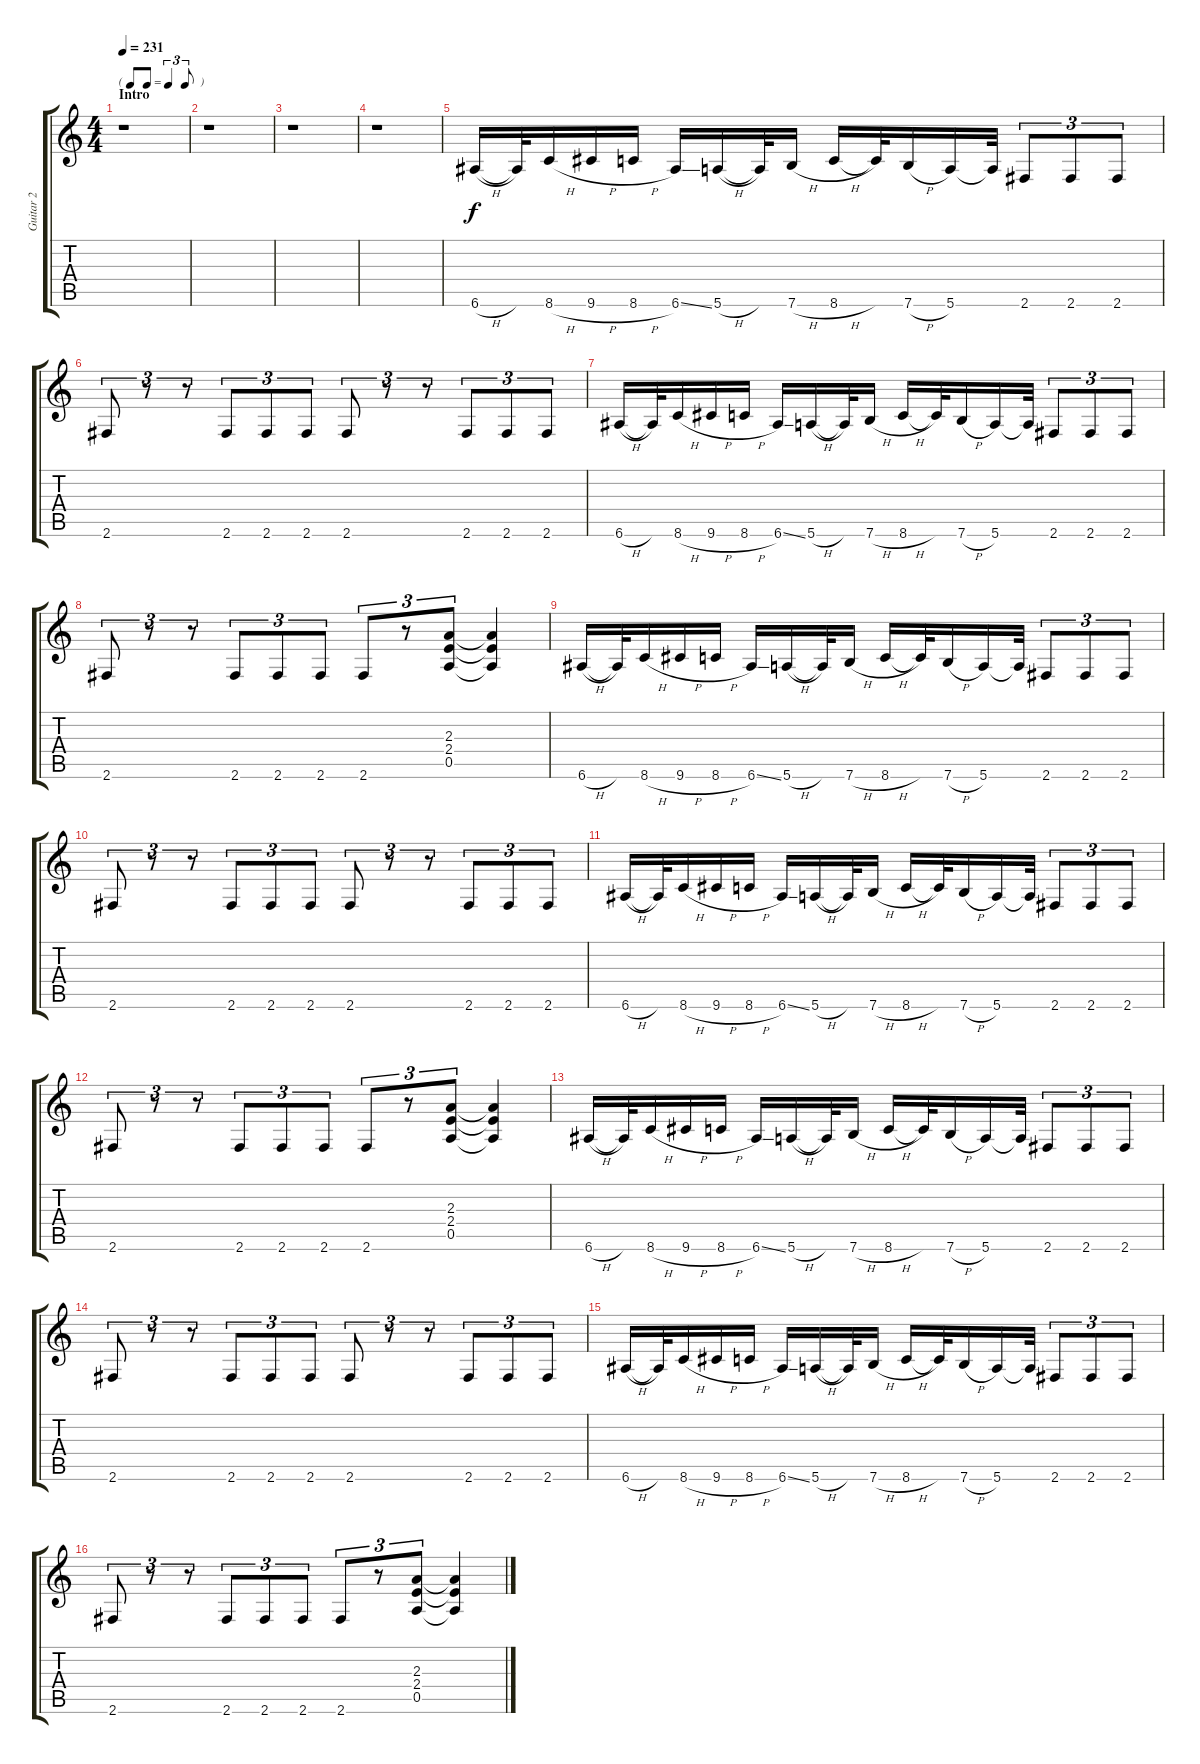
\track ("Guitar 2" "Guitar 2") {instrument distortionguitar}
\staff {score tabs}
\tuning (E4 B3 G3 D3 A2 E2) {hide}
\ts (4 4)
\tf triplet8th
\section ("" "Intro")
\tempo 231
\clef g2
\ks c
r.1{dy f instrument distortionguitar} |
r.1 |
r.1 |
r.1 |
6.6{h}.16 6.6{t}.32 8.6{h}.16 9.6{h}.16 8.6{h}.16 6.6{ss}.16 5.6{h}.16 5.6{t}.32 7.6{h}.16 8.6{h}.16 8.6{t}.32 7.6{h}.16 5.6.16 5.6{t}.32 2.6.8{tu (3 2)} 2.6.8{tu (3 2)} 2.6.8{tu (3 2)} |
2.6.8{tu (3 2)} r.8{tu (3 2)} r.8{tu (3 2)} 2.6.8{tu (3 2)} 2.6.8{tu (3 2)} 2.6.8{tu (3 2)} 2.6.8{tu (3 2)} r.8{tu (3 2)} r.8{tu (3 2)} 2.6.8{tu (3 2)} 2.6.8{tu (3 2)} 2.6.8{tu (3 2)} |
6.6{h}.16 6.6{t}.32 8.6{h}.16 9.6{h}.16 8.6{h}.16 6.6{ss}.16 5.6{h}.16 5.6{t}.32 7.6{h}.16 8.6{h}.16 8.6{t}.32 7.6{h}.16 5.6.16 5.6{t}.32 2.6.8{tu (3 2)} 2.6.8{tu (3 2)} 2.6.8{tu (3 2)} |
2.6.8{tu (3 2)} r.8{tu (3 2)} r.8{tu (3 2)} 2.6.8{tu (3 2)} 2.6.8{tu (3 2)} 2.6.8{tu (3 2)} 2.6.8{tu (3 2)} r.8{tu (3 2)} (2.3 2.4 0.5).8{tu (3 2)} (2.3{t} 2.4{t} 0.5{t}).4 |
6.6{h}.16 6.6{t}.32 8.6{h}.16 9.6{h}.16 8.6{h}.16 6.6{ss}.16 5.6{h}.16 5.6{t}.32 7.6{h}.16 8.6{h}.16 8.6{t}.32 7.6{h}.16 5.6.16 5.6{t}.32 2.6.8{tu (3 2)} 2.6.8{tu (3 2)} 2.6.8{tu (3 2)} |
2.6.8{tu (3 2)} r.8{tu (3 2)} r.8{tu (3 2)} 2.6.8{tu (3 2)} 2.6.8{tu (3 2)} 2.6.8{tu (3 2)} 2.6.8{tu (3 2)} r.8{tu (3 2)} r.8{tu (3 2)} 2.6.8{tu (3 2)} 2.6.8{tu (3 2)} 2.6.8{tu (3 2)} |
6.6{h}.16 6.6{t}.32 8.6{h}.16 9.6{h}.16 8.6{h}.16 6.6{ss}.16 5.6{h}.16 5.6{t}.32 7.6{h}.16 8.6{h}.16 8.6{t}.32 7.6{h}.16 5.6.16 5.6{t}.32 2.6.8{tu (3 2)} 2.6.8{tu (3 2)} 2.6.8{tu (3 2)} |
2.6.8{tu (3 2)} r.8{tu (3 2)} r.8{tu (3 2)} 2.6.8{tu (3 2)} 2.6.8{tu (3 2)} 2.6.8{tu (3 2)} 2.6.8{tu (3 2)} r.8{tu (3 2)} (2.3 2.4 0.5).8{tu (3 2)} (2.3{t} 2.4{t} 0.5{t}).4 |
6.6{h}.16 6.6{t}.32 8.6{h}.16 9.6{h}.16 8.6{h}.16 6.6{ss}.16 5.6{h}.16 5.6{t}.32 7.6{h}.16 8.6{h}.16 8.6{t}.32 7.6{h}.16 5.6.16 5.6{t}.32 2.6.8{tu (3 2)} 2.6.8{tu (3 2)} 2.6.8{tu (3 2)} |
2.6.8{tu (3 2)} r.8{tu (3 2)} r.8{tu (3 2)} 2.6.8{tu (3 2)} 2.6.8{tu (3 2)} 2.6.8{tu (3 2)} 2.6.8{tu (3 2)} r.8{tu (3 2)} r.8{tu (3 2)} 2.6.8{tu (3 2)} 2.6.8{tu (3 2)} 2.6.8{tu (3 2)} |
6.6{h}.16 6.6{t}.32 8.6{h}.16 9.6{h}.16 8.6{h}.16 6.6{ss}.16 5.6{h}.16 5.6{t}.32 7.6{h}.16 8.6{h}.16 8.6{t}.32 7.6{h}.16 5.6.16 5.6{t}.32 2.6.8{tu (3 2)} 2.6.8{tu (3 2)} 2.6.8{tu (3 2)} |
2.6.8{tu (3 2)} r.8{tu (3 2)} r.8{tu (3 2)} 2.6.8{tu (3 2)} 2.6.8{tu (3 2)} 2.6.8{tu (3 2)} 2.6.8{tu (3 2)} r.8{tu (3 2)} (2.3 2.4 0.5).8{tu (3 2)} (2.3{t} 2.4{t} 0.5{t}).4
